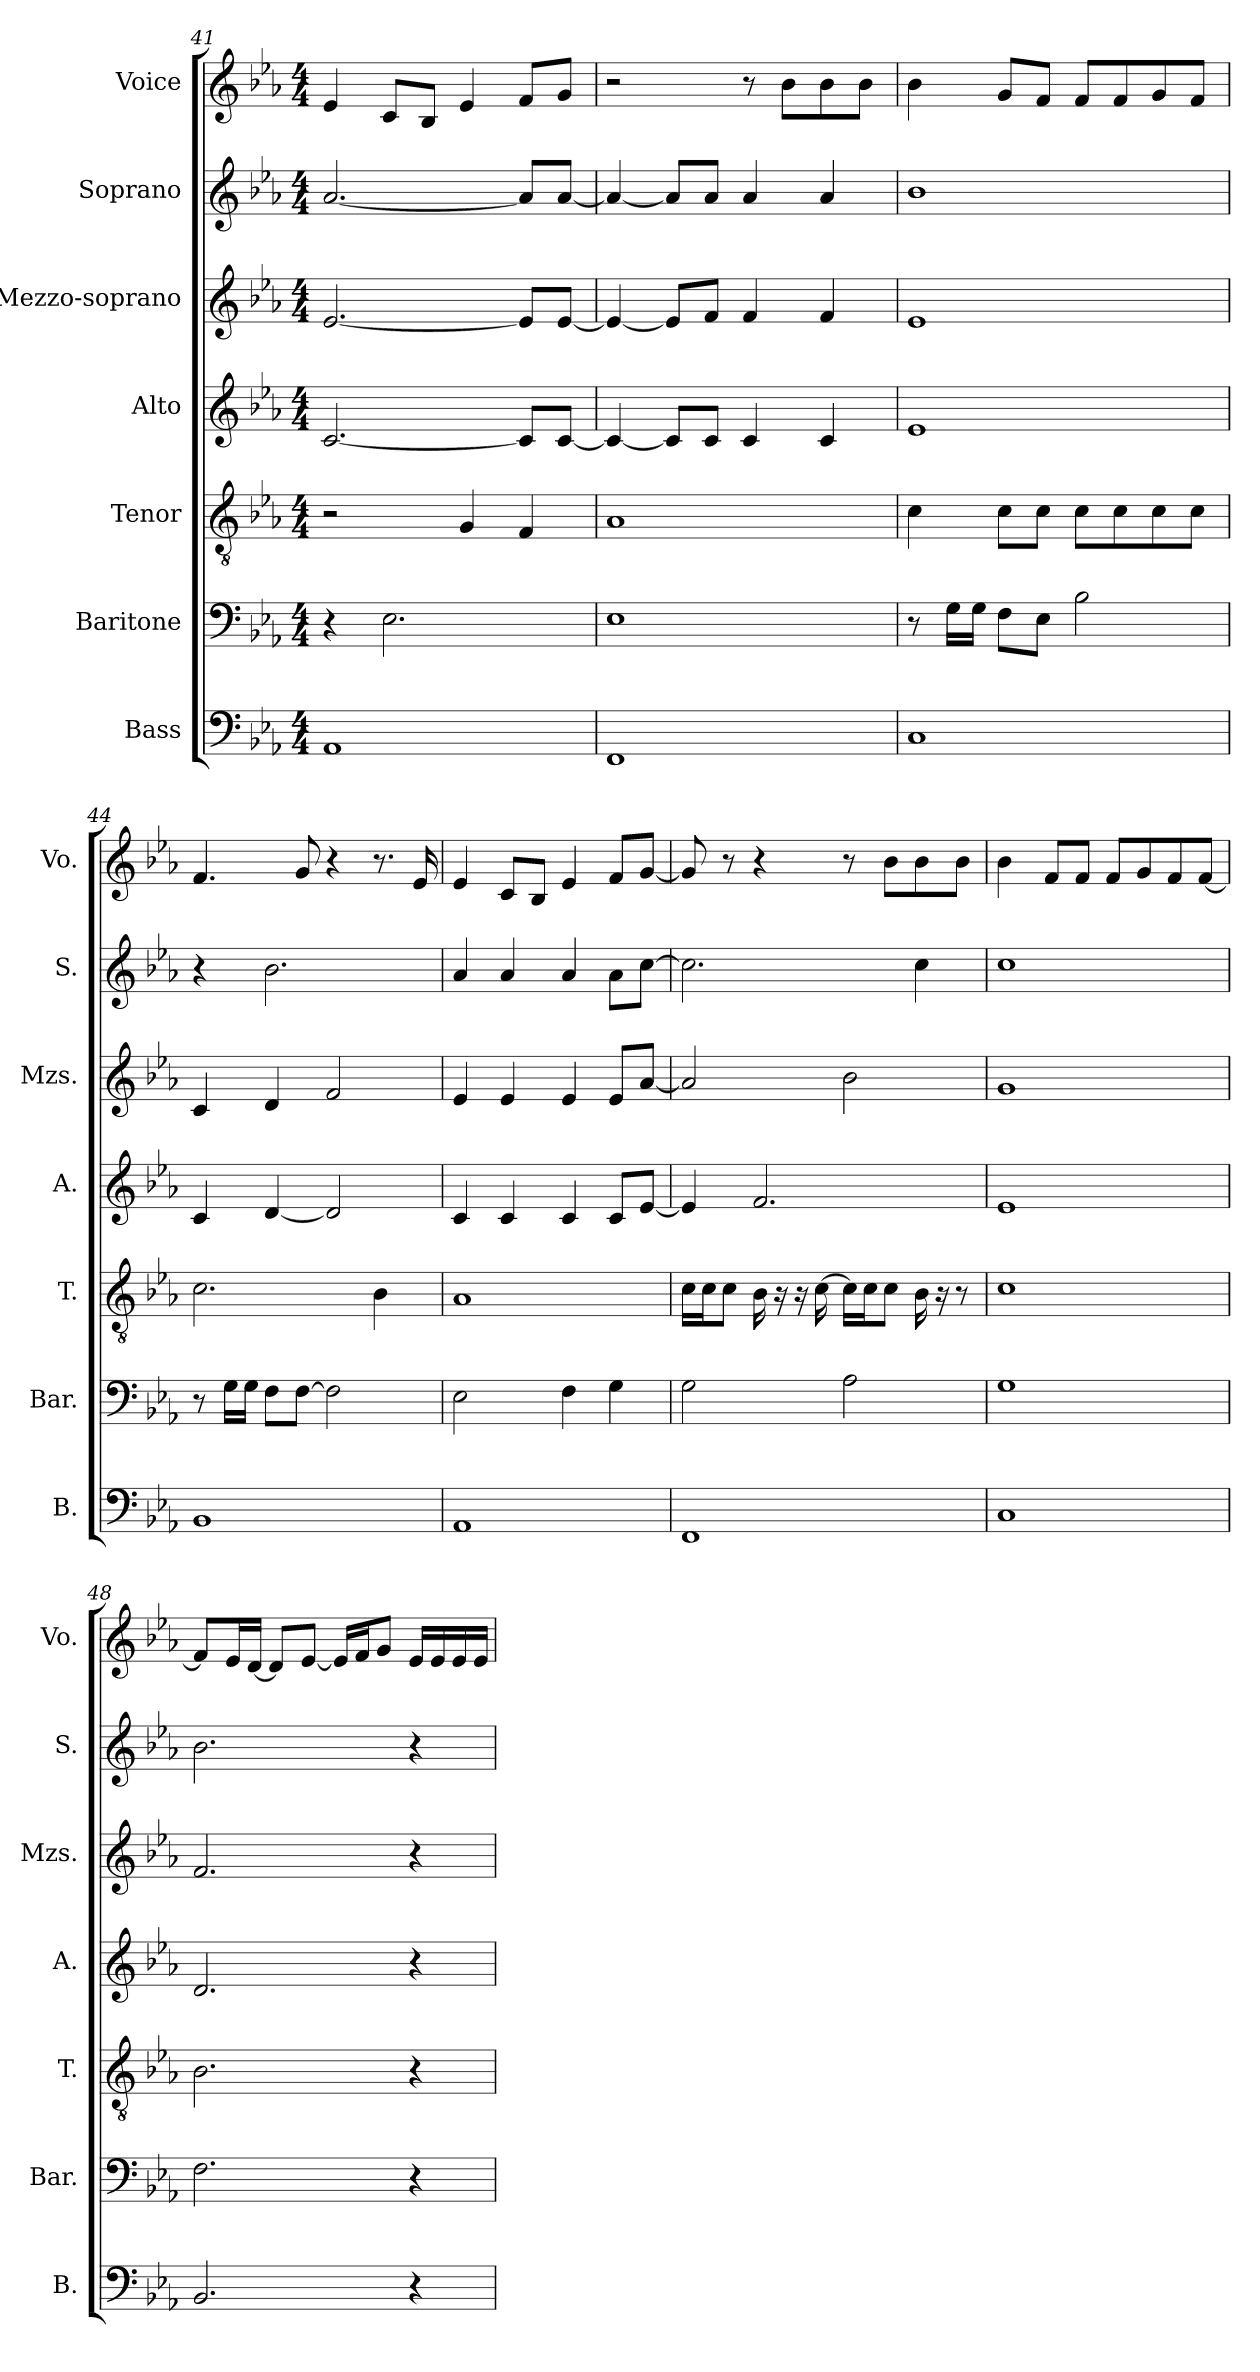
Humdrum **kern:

**kern	**kern	**kern	**kern	**kern	**kern	**kern
*part7	*part6	*part5	*part4	*part3	*part2	*part1
*staff7	*staff6	*staff5	*staff4	*staff3	*staff2	*staff1
*I"Bass	*I"Baritone	*I"Tenor	*I"Alto	*I"Mezzo-soprano	*I"Soprano	*I"Voice
*I'B.	*I'Bar.	*I'T.	*I'A.	*I'Mzs.	*I'S.	*I'Vo.
*clefF4	*clefF4	*clefGv2	*clefG2	*clefG2	*clefG2	*clefG2
*k[b-e-a-]	*k[b-e-a-]	*k[b-e-a-]	*k[b-e-a-]	*k[b-e-a-]	*k[b-e-a-]	*k[b-e-a-]
*M4/4	*M4/4	*M4/4	*M4/4	*M4/4	*M4/4	*M4/4
=41	=41	=41	=41	=41	=41	=41
1AA-	4r	2r	[2.c/	[2.e-/	[2.a-/	4e-/
.	2.E-\	.	.	.	.	8c/L
.	.	.	.	.	.	8B-/J
.	.	4G/	.	.	.	4e-/
.	.	4F/	8c/L]	8e-/L]	8a-/L]	8f/L
.	.	.	[8c/J	[8e-/J	[8a-/J	8g/J
=42	=42	=42	=42	=42	=42	=42
1FF	1E-	1A-	4c/_	4e-/_	4a-/_	2r
.	.	.	8c/L]	8e-/L]	8a-/L]	.
.	.	.	8c/J	8f/J	8a-/J	.
.	.	.	4c/	4f/	4a-/	8r
.	.	.	.	.	.	8b-\L
.	.	.	4c/	4f/	4a-/	8b-\
.	.	.	.	.	.	8b-\J
!!LO:PB:g=z
=43	=43	=43	=43	=43	=43	=43
1C	8r	4c\	1e-	1e-	1b-	4b-\
.	16G\LL	.	.	.	.	.
.	16G\JJ	.	.	.	.	.
.	8F\L	8c\L	.	.	.	8g/L
.	8E-\J	8c\J	.	.	.	8f/J
.	2B-\	8c\L	.	.	.	8f/L
.	.	8c\	.	.	.	8f/
.	.	8c\	.	.	.	8g/
.	.	8c\J	.	.	.	8f/J
=44	=44	=44	=44	=44	=44	=44
1BB-	8r	2.c\	4c/	4c/	4r	4.f/
.	16G\LL	.	.	.	.	.
.	16G\JJ	.	.	.	.	.
.	8F\L	.	[4d/	4d/	2.b-\	.
.	[8F\J	.	.	.	.	8g/
.	2F\]	.	2d/]	2f/	.	4r
.	.	4B-\	.	.	.	8.r
.	.	.	.	.	.	16e-/
=45	=45	=45	=45	=45	=45	=45
1AA-	2E-\	1A-	4c/	4e-/	4a-/	4e-/
.	.	.	4c/	4e-/	4a-/	8c/L
.	.	.	.	.	.	8B-/J
.	4F\	.	4c/	4e-/	4a-/	4e-/
.	4G\	.	8c/L	8e-/L	8a-\L	8f/L
.	.	.	[8e-/J	[8a-/J	[8cc\J	[8g/J
=46	=46	=46	=46	=46	=46	=46
1FF	2G\	16c\LL	4e-/]	2a-/]	2.cc\]	8g/]
.	.	16c\J	.	.	.	.
.	.	8c\J	.	.	.	8r
.	.	16B-\	2.f/	.	.	4r
.	.	16r	.	.	.	.
.	.	16r	.	.	.	.
.	.	[16c\	.	.	.	.
.	2A-\	16c\LL]	.	2b-\	.	8r
.	.	16c\J	.	.	.	.
.	.	8c\J	.	.	.	8b-\L
.	.	16B-\	.	.	4cc\	8b-\
.	.	16r	.	.	.	.
.	.	8r	.	.	.	8b-\J
!!LO:PB:g=z
=47	=47	=47	=47	=47	=47	=47
1C	1G	1c	1e-	1g	1cc	4b-\
.	.	.	.	.	.	8f/L
.	.	.	.	.	.	8f/J
.	.	.	.	.	.	8f/L
.	.	.	.	.	.	8g/
.	.	.	.	.	.	8f/
.	.	.	.	.	.	[8f/J
=48	=48	=48	=48	=48	=48	=48
2.BB-/	2.F\	2.B-\	2.d/	2.f/	2.b-\	8f/L]
.	.	.	.	.	.	16e-/L
.	.	.	.	.	.	[16d/JJ
.	.	.	.	.	.	8d/L]
.	.	.	.	.	.	[8e-/J
.	.	.	.	.	.	16e-/LL]
.	.	.	.	.	.	16f/J
.	.	.	.	.	.	8g/J
4r	4r	4r	4r	4r	4r	16e-/LL
.	.	.	.	.	.	16e-/
.	.	.	.	.	.	16e-/
.	.	.	.	.	.	16e-/JJ
=	=	=	=	=	=	=
*-	*-	*-	*-	*-	*-	*-
